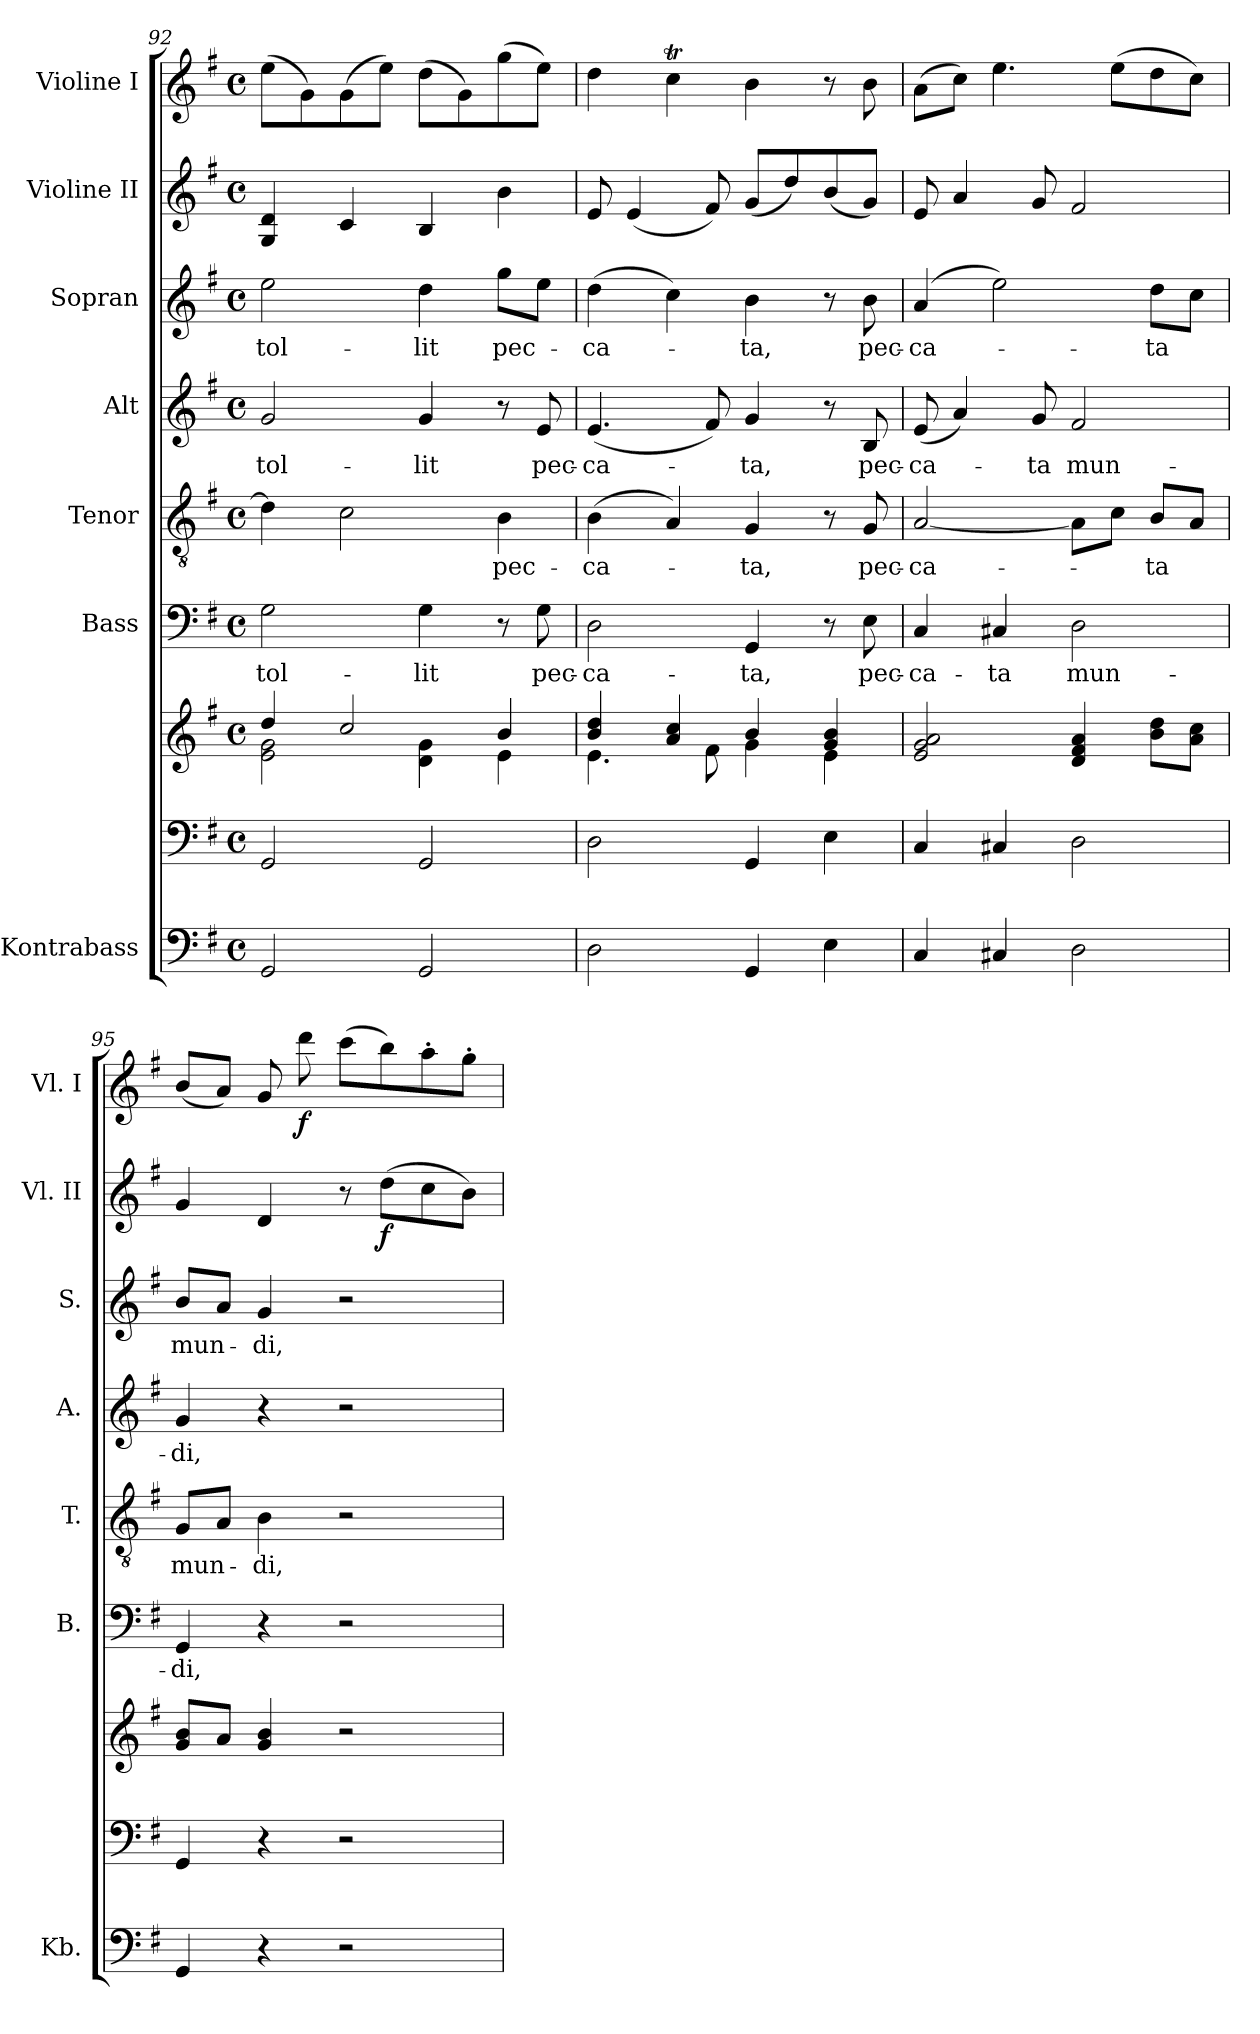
**kern	**kern	**kern	**kern	**text	**kern	**text	**kern	**text	**kern	**text	**kern	**dynam	**kern	**dynam
*part8	*part7	*part7	*part6	*part6	*part5	*part5	*part4	*part4	*part3	*part3	*part2	*part2	*part1	*part1
*staff9	*staff8	*staff7	*staff6	*staff6	*staff5	*staff5	*staff4	*staff4	*staff3	*staff3	*staff2	*staff2	*staff1	*staff1
*I"Kontrabass	*	*	*I"Bass	*	*I"Tenor	*	*I"Alt	*	*I"Sopran	*	*I"Violine II	*	*I"Violine I	*
*I'Kb.	*	*	*I'B.	*	*I'T.	*	*I'A.	*	*I'S.	*	*I'Vl. II	*	*I'Vl. I	*
*clefF4	*clefF4	*clefG2	*clefF4	*	*clefGv2	*	*clefG2	*	*clefG2	*	*clefG2	*	*clefG2	*
*ITrd7c12	*	*	*	*	*	*	*	*	*	*	*	*	*	*
*k[f#]	*k[f#]	*k[f#]	*k[f#]	*	*k[f#]	*	*k[f#]	*	*k[f#]	*	*k[f#]	*	*k[f#]	*
*G:	*G:	*G:	*G:	*	*G:	*	*G:	*	*G:	*	*G:	*	*G:	*
*M4/4	*M4/4	*M4/4	*M4/4	*	*M4/4	*	*M4/4	*	*M4/4	*	*M4/4	*	*M4/4	*
*met(c)	*met(c)	*met(c)	*met(c)	*	*met(c)	*	*met(c)	*	*met(c)	*	*met(c)	*	*met(c)	*
=92	=92	=92	=92	=92	=92	=92	=92	=92	=92	=92	=92	=92	=92	=92
*	*	*^	*	*	*	*	*	*	*	*	*	*	*	*
!	!	!	!	!	!LO:LY:b	!	!	!	!LO:LY:b	!	!LO:LY:b	!	!	!	!
2GGG/	2GG/	4dd/	2e\ 2g\	2G\	tol-	4d\]	.	2g/	tol-	2ee\	tol-	4G/ 4d/	.	(>8ee\L	.
.	.	.	.	.	.	.	.	.	.	.	.	.	.	8g\)	.
.	.	2cc/	.	.	.	2c\	.	.	.	.	.	4c/	.	(>8g\	.
.	.	.	.	.	.	.	.	.	.	.	.	.	.	8ee\J)	.
!	!	!	!	!	!LO:LY:b	!	!	!	!LO:LY:b	!	!LO:LY:b	!	!	!	!
2GGG/	2GG/	.	4d\ 4g\	4G\	-lit	.	.	4g/	-lit	4dd\	-lit	4B/	.	(>8dd\L	.
.	.	.	.	.	.	.	.	.	.	.	.	.	.	8g\)	.
!	!	!	!	!	!	!	!LO:LY:b	!	!	!	!LO:LY:b	!	!	!	!
.	.	4b/	4e\	8r	.	4B\	pec-	8r	.	8gg\L	pec-	4b\	.	(>8gg\	.
!	!	!	!	!	!LO:LY:b	!	!	!	!LO:LY:b	!	!	!	!	!	!
.	.	.	.	8G\	pec-	.	.	8e/	pec-	8ee\J	.	.	.	8ee\J)	.
=93	=93	=93	=93	=93	=93	=93	=93	=93	=93	=93	=93	=93	=93	=93	=93
!	!	!	!	!	!LO:LY:b	!	!LO:LY:b	!	!LO:LY:b	!	!LO:LY:b	!	!	!	!
2DD\	2D\	4b/ 4dd/	4.e\	2D\	-ca-	(>4B\	-ca-	(<4.e/	-ca-	(>4dd\	-ca-	8e/	.	4dd\	.
.	.	.	.	.	.	.	.	.	.	.	.	(<4e/	.	.	.
.	.	4a/ 4cc/	.	.	.	4A/)	.	.	.	4cc\)	.	.	.	4ccT\	.
.	.	.	8f#\	.	.	.	.	8f#/)	.	.	.	8f#/)	.	.	.
!	!	!	!	!	!LO:LY:b	!	!LO:LY:b	!	!LO:LY:b	!	!LO:LY:b	!	!	!	!
4GGG/	4GG/	4b/	4g\	4GG/	-ta,	4G/	-ta,	4g/	-ta,	4b\	-ta,	(<8g/L	.	4b\	.
.	.	.	.	.	.	.	.	.	.	.	.	8dd/)	.	.	.
4EE\	4E\	4g/ 4b/	4e\	8r	.	8r	.	8r	.	8r	.	(<8b/	.	8r	.
!	!	!	!	!	!LO:LY:b	!	!LO:LY:b	!	!LO:LY:b	!	!LO:LY:b	!	!	!	!
.	.	.	.	8E\	pec-	8G/	pec-	8B/	pec-	8b\	pec-	8g/J)	.	8b\	.
*	*	*v	*v	*	*	*	*	*	*	*	*	*	*	*	*
!!LO:PB:g=z
=94	=94	=94	=94	=94	=94	=94	=94	=94	=94	=94	=94	=94	=94	=94
!	!	!	!	!LO:LY:b	!	!LO:LY:b	!	!LO:LY:b	!	!LO:LY:b	!	!	!	!
4CC/	4C/	2e/ 2g/ 2a/	4C/	-ca-	[2A/	-ca-	(<8e/	-ca-	(4a/	-ca-	8e/	.	(>8a\L	.
.	.	.	.	.	.	.	4a/)	.	.	.	4a/	.	8cc\J)	.
!	!	!	!	!LO:LY:b	!	!	!	!	!	!	!	!	!	!
4CC#X/	4C#X/	.	4C#X/	-ta	.	.	.	.	2ee\)	.	.	.	4.ee\	.
!	!	!	!	!	!	!	!	!LO:LY:b	!	!	!	!	!	!
.	.	.	.	.	.	.	8g/	-ta	.	.	8g/	.	.	.
!	!	!	!	!LO:LY:b	!	!	!	!LO:LY:b	!	!	!	!	!	!
2DD\	2D\	4d/ 4f#/ 4a/	2D\	mun-	8A\L]	.	2f#/	mun-	.	.	2f#/	.	.	.
.	.	.	.	.	8c\J	.	.	.	.	.	.	.	(>8ee\L	.
!	!	!	!	!	!	!LO:LY:b	!	!	!	!LO:LY:b	!	!	!	!
.	.	8b\ 8dd\L	.	.	8B/L	-ta	.	.	8dd\L	-ta	.	.	8dd\	.
.	.	8a\ 8cc\J	.	.	8A/J	.	.	.	8cc\J	.	.	.	8cc\J)	.
=95	=95	=95	=95	=95	=95	=95	=95	=95	=95	=95	=95	=95	=95	=95
!	!	!	!	!LO:LY:b	!	!LO:LY:b	!	!LO:LY:b	!	!LO:LY:b	!	!	!	!
4GGG/	4GG/	8g/ 8b/L	4GG/	-di,	8G/L	mun-	4g/	-di,	8b/L	mun-	4g/	.	(<8b/L	.
.	.	8a/J	.	.	8A/J	.	.	.	8a/J	.	.	.	8a/J)	.
!	!	!	!	!	!	!LO:LY:b	!	!	!	!LO:LY:b	!	!	!	!
4r	4r	4g/ 4b/	4r	.	4B\	-di,	4r	.	4g/	-di,	4d/	.	8g/	.
!	!	!	!	!	!	!	!	!	!	!	!	!	!	!LO:DY:b
.	.	.	.	.	.	.	.	.	.	.	.	.	8ddd\	f
2r	2r	2r	2r	.	2r	.	2r	.	2r	.	8r	.	(>8ccc\L	.
!	!	!	!	!	!	!	!	!	!	!	!	!LO:DY:b	!	!
.	.	.	.	.	.	.	.	.	.	.	(>8dd\L	f	8bb\)	.
.	.	.	.	.	.	.	.	.	.	.	8cc\	.	8aa'>\	.
.	.	.	.	.	.	.	.	.	.	.	8b\J)	.	8gg'>\J	.
=	=	=	=	=	=	=	=	=	=	=	=	=	=	=
*-	*-	*-	*-	*-	*-	*-	*-	*-	*-	*-	*-	*-	*-	*-
